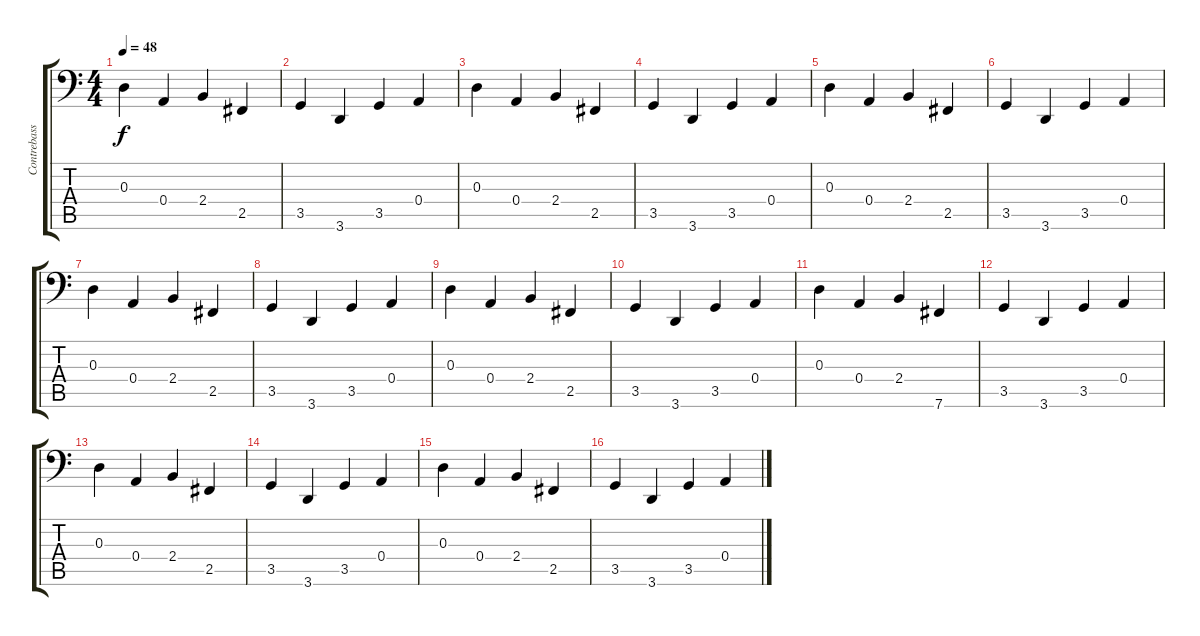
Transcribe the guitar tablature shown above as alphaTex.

\track ("Contrebasse" "Contrebass") {instrument contrabass}
\staff {score tabs}
\tuning (C3 G2 D2 A1 E1 B0) {hide}
\ts (4 4)
\tempo 48
\clef f4
\ks c
0.3.4{dy f} 0.4.4 2.4.4 2.5.4 |
3.5.4 3.6.4 3.5.4 0.4.4 |
0.3.4 0.4.4 2.4.4 2.5.4 |
3.5.4 3.6.4 3.5.4 0.4.4 |
0.3.4 0.4.4 2.4.4 2.5.4 |
3.5.4 3.6.4 3.5.4 0.4.4 |
0.3.4 0.4.4 2.4.4 2.5.4 |
3.5.4 3.6.4 3.5.4 0.4.4 |
0.3.4 0.4.4 2.4.4 2.5.4 |
3.5.4 3.6.4 3.5.4 0.4.4 |
0.3.4 0.4.4 2.4.4 7.6.4 |
3.5.4 3.6.4 3.5.4 0.4.4 |
0.3.4 0.4.4 2.4.4 2.5.4 |
3.5.4 3.6.4 3.5.4 0.4.4 |
0.3.4 0.4.4 2.4.4 2.5.4 |
3.5.4 3.6.4 3.5.4 0.4.4
